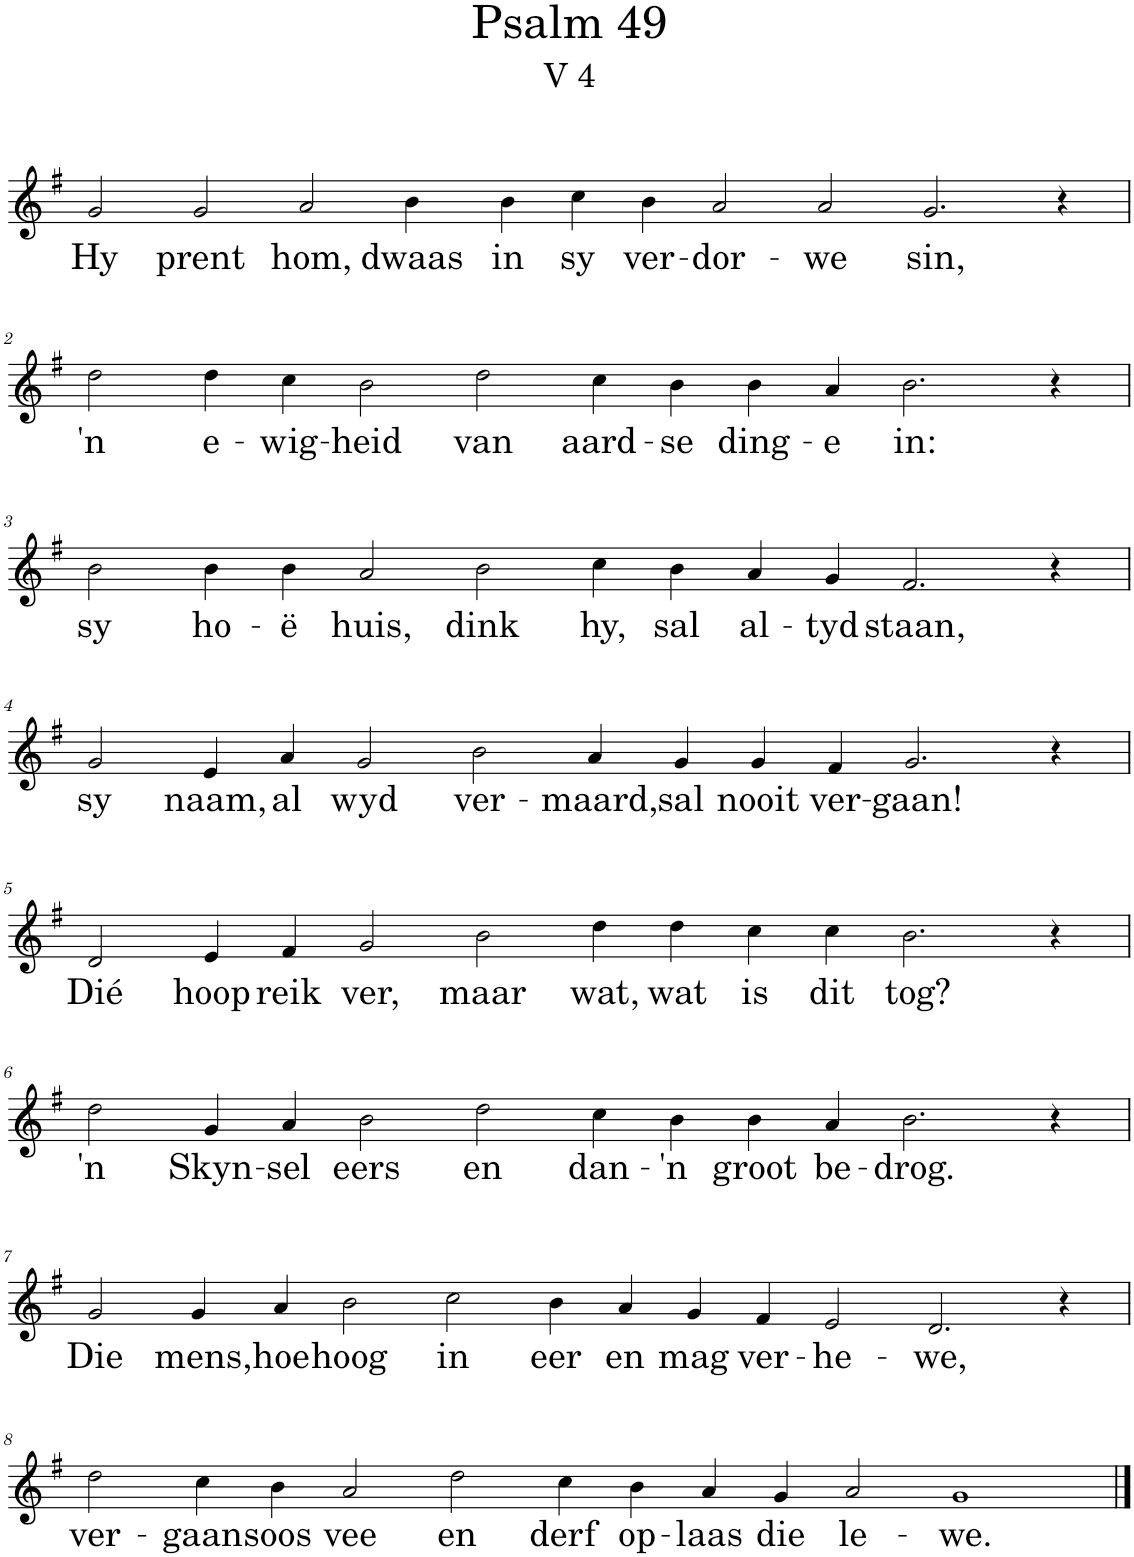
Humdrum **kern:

**kern	**text
*part1	*part1
*staff1	*staff1
*I"Pipe Organ	*
*I'Org.	*
*clefG2	*
*k[f#]	*
*M18/4	*
=1	=1
!	!LO:LY:b
2g/	Hy
!	!LO:LY:b
2g/	prent
!	!LO:LY:b
2a/	hom,
!	!LO:LY:b
4b\	dwaas
!	!LO:LY:b
4b\	in
!	!LO:LY:b
4cc\	sy
!	!LO:LY:b
4b\	ver-
!	!LO:LY:b
2a/	-dor-
!	!LO:LY:b
2a/	-we
!	!LO:LY:b
2.g/	sin,
4r	.
!!LO:LB:g=z
=2	=2
*M16/4	*
!	!LO:LY:b
2dd\	'n
!	!LO:LY:b
4dd\	e-
!	!LO:LY:b
4cc\	-wig-
!	!LO:LY:b
2b\	-heid
!	!LO:LY:b
2dd\	van
!	!LO:LY:b
4cc\	aard-
!	!LO:LY:b
4b\	-se
!	!LO:LY:b
4b\	ding-
!	!LO:LY:b
4a/	-e
!	!LO:LY:b
2.b\	in:
4r	.
!!LO:LB:g=z
=3	=3
!	!LO:LY:b
2b\	sy
!	!LO:LY:b
4b\	ho-
!	!LO:LY:b
4b\	-ë
!	!LO:LY:b
2a/	huis,
!	!LO:LY:b
2b\	dink
!	!LO:LY:b
4cc\	hy,
!	!LO:LY:b
4b\	sal
!	!LO:LY:b
4a/	al-
!	!LO:LY:b
4g/	-tyd
!	!LO:LY:b
2.f#/	staan,
4r	.
!!LO:LB:g=z
=4	=4
!	!LO:LY:b
2g/	sy
!	!LO:LY:b
4e/	naam,
!	!LO:LY:b
4a/	al
!	!LO:LY:b
2g/	wyd
!	!LO:LY:b
2b\	ver-
!	!LO:LY:b
4a/	-maard,
!	!LO:LY:b
4g/	sal
!	!LO:LY:b
4g/	nooit
!	!LO:LY:b
4f#/	ver-
!	!LO:LY:b
2.g/	-gaan!
4r	.
!!LO:LB:g=z
=5	=5
!	!LO:LY:b
2d/	Dié
!	!LO:LY:b
4e/	hoop
!	!LO:LY:b
4f#/	reik
!	!LO:LY:b
2g/	ver,
!	!LO:LY:b
2b\	maar
!	!LO:LY:b
4dd\	wat,
!	!LO:LY:b
4dd\	wat
!	!LO:LY:b
4cc\	is
!	!LO:LY:b
4cc\	dit
!	!LO:LY:b
2.b\	tog?
4r	.
!!LO:LB:g=z
=6	=6
!	!LO:LY:b
2dd\	'n
!	!LO:LY:b
4g/	Skyn-
!	!LO:LY:b
4a/	-sel
!	!LO:LY:b
2b\	eers
!	!LO:LY:b
2dd\	en
!	!LO:LY:b
4cc\	dan-
!	!LO:LY:b
4b\	-'n
!	!LO:LY:b
4b\	groot
!	!LO:LY:b
4a/	be-
!	!LO:LY:b
2.b\	-drog.
4r	.
!!LO:LB:g=z
=7	=7
*M18/4	*
!	!LO:LY:b
2g/	Die
!	!LO:LY:b
4g/	mens,
!	!LO:LY:b
4a/	hoe
!	!LO:LY:b
2b\	hoog
!	!LO:LY:b
2cc\	in
!	!LO:LY:b
4b\	eer
!	!LO:LY:b
4a/	en
!	!LO:LY:b
4g/	mag
!	!LO:LY:b
4f#/	ver-
!	!LO:LY:b
2e/	-he-
!	!LO:LY:b
2.d/	-we,
4r	.
!!LO:LB:g=z
=8	=8
!	!LO:LY:b
2dd\	ver-
!	!LO:LY:b
4cc\	-gaan
!	!LO:LY:b
4b\	soos
!	!LO:LY:b
2a/	vee
!	!LO:LY:b
2dd\	en
!	!LO:LY:b
4cc\	derf
!	!LO:LY:b
4b\	op-
!	!LO:LY:b
4a/	-laas
!	!LO:LY:b
4g/	die
!	!LO:LY:b
2a/	le-
!	!LO:LY:b
1g	-we.
==	==
*-	*-
